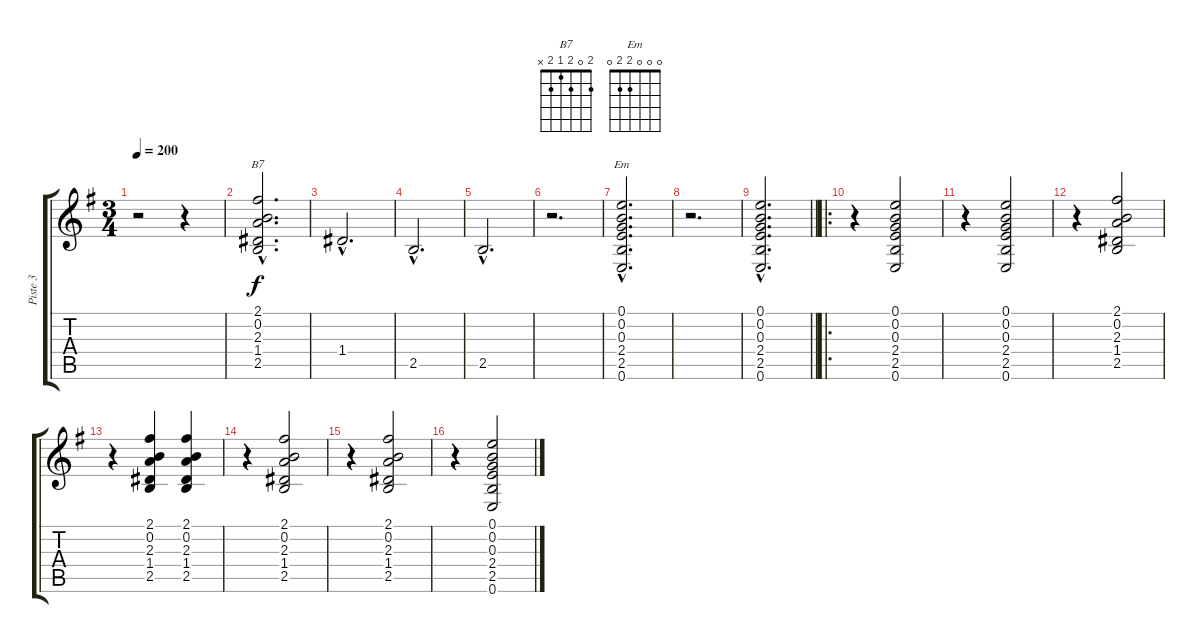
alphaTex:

\track ("Piste 3" "Piste 3") {instrument acousticguitarnylon}
\staff {score tabs}
\tuning (E4 B3 G3 D3 A2 E2) {hide}
\chord ("B7" 2 0 2 1 2 x)
\chord ("Em" 0 0 0 2 2 0)
\ts (3 4)
\tempo 200
\clef g2
\ks g
r.2{dy f instrument acousticguitarnylon} r.4 |
(2.1{hac} 0.2{hac} 2.3{hac} 1.4{hac} 2.5{hac}).2{d ch "B7"} |
1.4{hac}.2{d} |
2.5{hac}.2{d} |
2.5{hac}.2{d} |
r.2{d} |
(0.1{hac} 0.2{hac} 0.3{hac} 2.4{hac} 2.5{hac} 0.6{hac}).2{d ch "Em"} |
r.2{d} |
\barLineRight lightlight
(0.1{hac} 0.2{hac} 0.3{hac} 2.4{hac} 2.5{hac} 0.6{hac}).2{d} |
\ro
r.4 (0.1 0.2 0.3 2.4 2.5 0.6).2 |
r.4 (0.1 0.2 0.3 2.4 2.5 0.6).2 |
r.4 (2.1 0.2 2.3 1.4 2.5).2 |
r.4 (2.1 0.2 2.3 1.4 2.5).4 (2.1 0.2 2.3 1.4 2.5).4 |
r.4 (2.1 0.2 2.3 1.4 2.5).2 |
r.4 (2.1 0.2 2.3 1.4 2.5).2 |
r.4 (0.1 0.2 0.3 2.4 2.5 0.6).2
